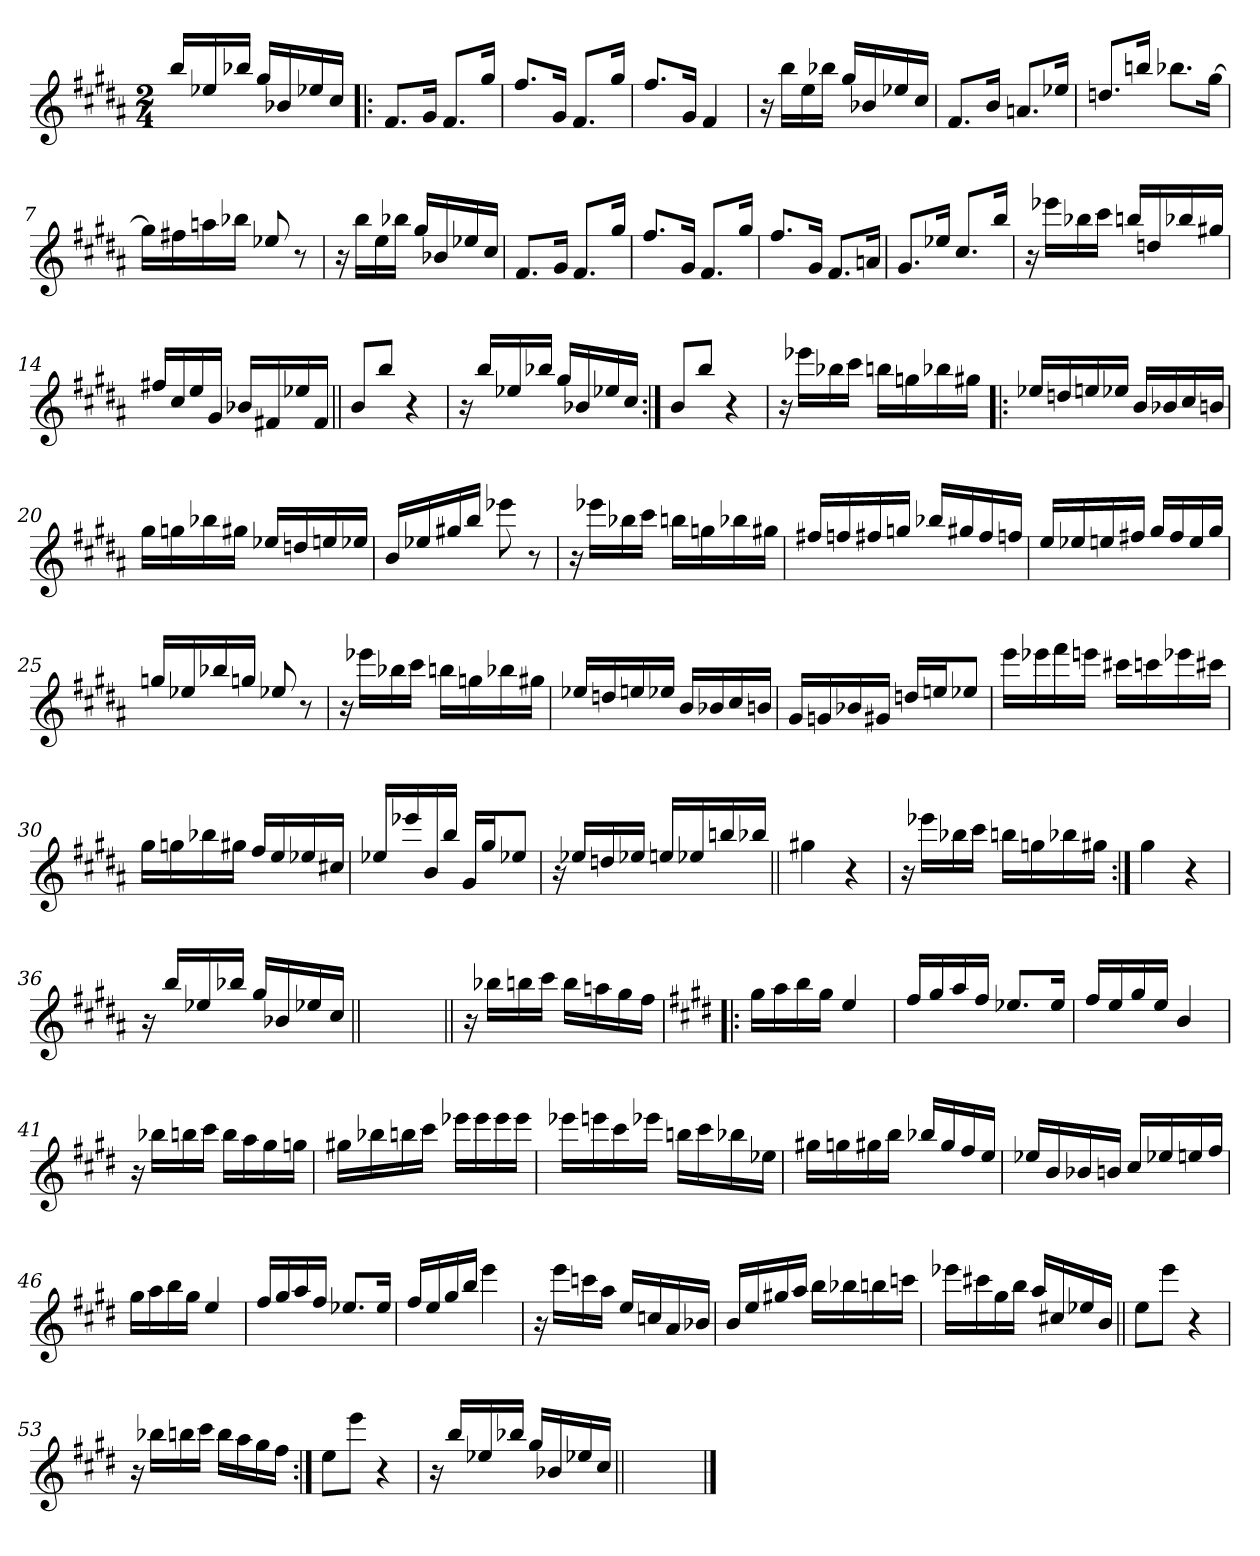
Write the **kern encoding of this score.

**kern
*part1
*staff1
*clefG2
*k[f#c#g#d#a#]
*B:
*M2/4
=
16bb/LL
16ee-X/
16bb-X/JJ
16gg#/LL
16b-X/
16ee-X/
16cc#/JJ
=1!|:
8.f#/L
16g#/Jk
8.f#/L
16gg#/Jk
=2
8.ff#/L
16g#/Jk
8.f#/L
16gg#/Jk
=3
8.ff#/L
16g#/Jk
4f#/
=4
16r
16bb\LL
16ee\
16bb-X\JJ
16gg#/LL
16b-X/
16ee-X/
16cc#/JJ
=5
8.f#/L
16b/Jk
8.an/L
16ee-X/Jk
!!LO:LB:g=z
=6
8.ddn/L
16bbn/Jk
8.bb-X\L
[16gg#\Jk
=7
16gg#\LL]
16ff#X\
16aan\
16bb-X\JJ
8ee-X/
8r
=8
16r
16bb\LL
16ee\
16bb-X\JJ
16gg#/LL
16b-X/
16ee-X/
16cc#/JJ
=9
8.f#/L
16g#/Jk
8.f#/L
16gg#/Jk
=10
8.ff#/L
16g#/Jk
8.f#/L
16gg#/Jk
=11
8.ff#/L
16g#/Jk
8.f#/L
16an/Jk
!!LO:LB:g=z
=12
8.g#/L
16ee-X/Jk
8.cc#/L
16bb/Jk
=13
16r
16eee-X\LL
16bb-X\
16ccc#\JJ
16bbn/LL
16ddn/
16bb-X/
16gg#X/JJ
=14
16ff#X/LL
16cc#/
16ee/
16g#/JJ
16b-X/LL
16f#X/
16ee-X/
16f#/JJ
=15||
8b/L
8bb/J
4r
=16
16r
16bb/LL
16ee-X/
16bb-X/JJ
16gg#/LL
16b-X/
16ee-X/
16cc#/JJ
!!LO:LB:g=z
=17:|!
8b/L
8bb/J
4r
=18
16r
16eee-X\LL
16bb-X\
16ccc#\JJ
16bbn\LL
16ggn\
16bb-X\
16gg#X\JJ
=19!|:
16ee-X/LL
16ddn/
16een/
16ee-X/JJ
16b/LL
16b-X/
16cc#/
16bn/JJ
=20
16gg#\LL
16ggn\
16bb-X\
16gg#X\JJ
16ee-X/LL
16ddn/
16een/
16ee-X/JJ
=21
16b/LL
16ee-X/
16gg#X/
16bb/JJ
8eee-X\
8r
!!LO:LB:g=z
=22
16r
16eee-X\LL
16bb-X\
16ccc#\JJ
16bbn\LL
16ggn\
16bb-X\
16gg#X\JJ
=23
16ff#X/LL
16ffn/
16ff#X/
16ggn/JJ
16bb-X/LL
16gg#X/
16ff#/
16ffn/JJ
=24
16ee/LL
16ee-X/
16een/
16ff#X/JJ
16gg#/LL
16ff#/
16ee/
16gg#/JJ
=25
16ggn/LL
16ee-X/
16bb-X/
16ggn/JJ
8ee-X/
8r
=26
16r
16eee-X\LL
16bb-X\
16ccc#\JJ
16bbn\LL
16ggn\
16bb-X\
16gg#X\JJ
!!LO:LB:g=z
=27
16ee-X/LL
16ddn/
16een/
16ee-X/JJ
16b/LL
16b-X/
16cc#/
16bn/JJ
=28
16g#/LL
16gn/
16b-X/
16g#X/JJ
16ddn/LL
16een/J
8ee-X/J
=29
16eee\LL
16eee-X\
16fff#\
16eeen\JJ
16ccc#X\LL
16cccn\
16eee-X\
16ccc#X\JJ
=30
16gg#\LL
16ggn\
16bb-X\
16gg#X\JJ
16ff#/LL
16ee/
16ee-X/
16cc#X/JJ
=31
16ee-X/LL
16eee-X/
16b/
16bb/JJ
16g#/LL
16gg#/J
8ee-X/J
!!LO:LB:g=z
=32
16r
16ee-X/LL
16ddn/
16ee-X/JJ
16een/LL
16ee-X/
16bbn/
16bb-X/JJ
=33||
4gg#X\
4r
=34
16r
16eee-X\LL
16bb-X\
16ccc#\JJ
16bbn\LL
16ggn\
16bb-X\
16gg#X\JJ
=35:|!
4gg#\
4r
=36
16r
16bb/LL
16ee-X/
16bb-X/JJ
16gg#/LL
16b-X/
16ee-X/
16cc#/JJ
=36X361||
2ryy
!!LO:LB:g=z
=37||
16r
16bb-X\LL
16bbn\
16ccc#\JJ
16bb\LL
16aan\
16gg#\
16ff#\JJ
=38!|:
*k[f#c#g#d#]
*E:
16gg#\LL
16aa\
16bb\
16gg#\JJ
4ee/
=39
16ff#/LL
16gg#/
16aa/
16ff#/JJ
8.ee-X/L
16ee-/Jk
=40
16ff#/LL
16ee/
16gg#/
16ee/JJ
4b/
=41
16r
16bb-X\LL
16bbn\
16ccc#\JJ
16bb\LL
16aa\
16gg#\
16ggn\JJ
!!LO:LB:g=z
=42
16gg#X\LL
16bb-X\
16bbn\
16ccc#\JJ
16eee-X\LL
16eee-\
16eee-\
16eee-\JJ
=43
16eee-X\LL
16eeen\
16ccc#\
16eee-X\JJ
16bbn\LL
16ccc#\
16bb-X\
16ee-X\JJ
=44
16gg#X\LL
16ggn\
16gg#X\
16bb\JJ
16bb-X/LL
16gg#/
16ff#/
16ee/JJ
=45
16ee-X/LL
16b/
16b-X/
16bn/JJ
16cc#/LL
16ee-X/
16een/
16ff#/JJ
!!LO:LB:g=z
=46
16gg#\LL
16aa\
16bb\
16gg#\JJ
4ee/
=47
16ff#/LL
16gg#/
16aa/
16ff#/JJ
8.ee-X/L
16ee-/Jk
=48
16ff#/LL
16ee/
16gg#/
16bb/JJ
4eee\
=49
16r
16eee\LL
16cccn\
16aa\JJ
16ee/LL
16ccn/
16a/
16b-X/JJ
=50
16b/LL
16ee/
16gg#X/
16aa/JJ
16bb\LL
16bb-X\
16bbn\
16cccn\JJ
!!LO:LB:g=z
=51
16eee-X\LL
16ccc#X\
16gg#\
16bb\JJ
16aa/LL
16cc#X/
16ee-X/
16b/JJ
=52||
8ee\L
8eee\J
4r
=53
16r
16bb-X\LL
16bbn\
16ccc#\JJ
16bb\LL
16aa\
16gg#\
16ff#\JJ
=54:|!
8ee\L
8eee\J
4r
=55
16r
16bb/LL
16ee-X/
16bb-X/JJ
16gg#/LL
16b-X/
16ee-X/
16cc#/JJ
=56||
2ryy
==
*-
